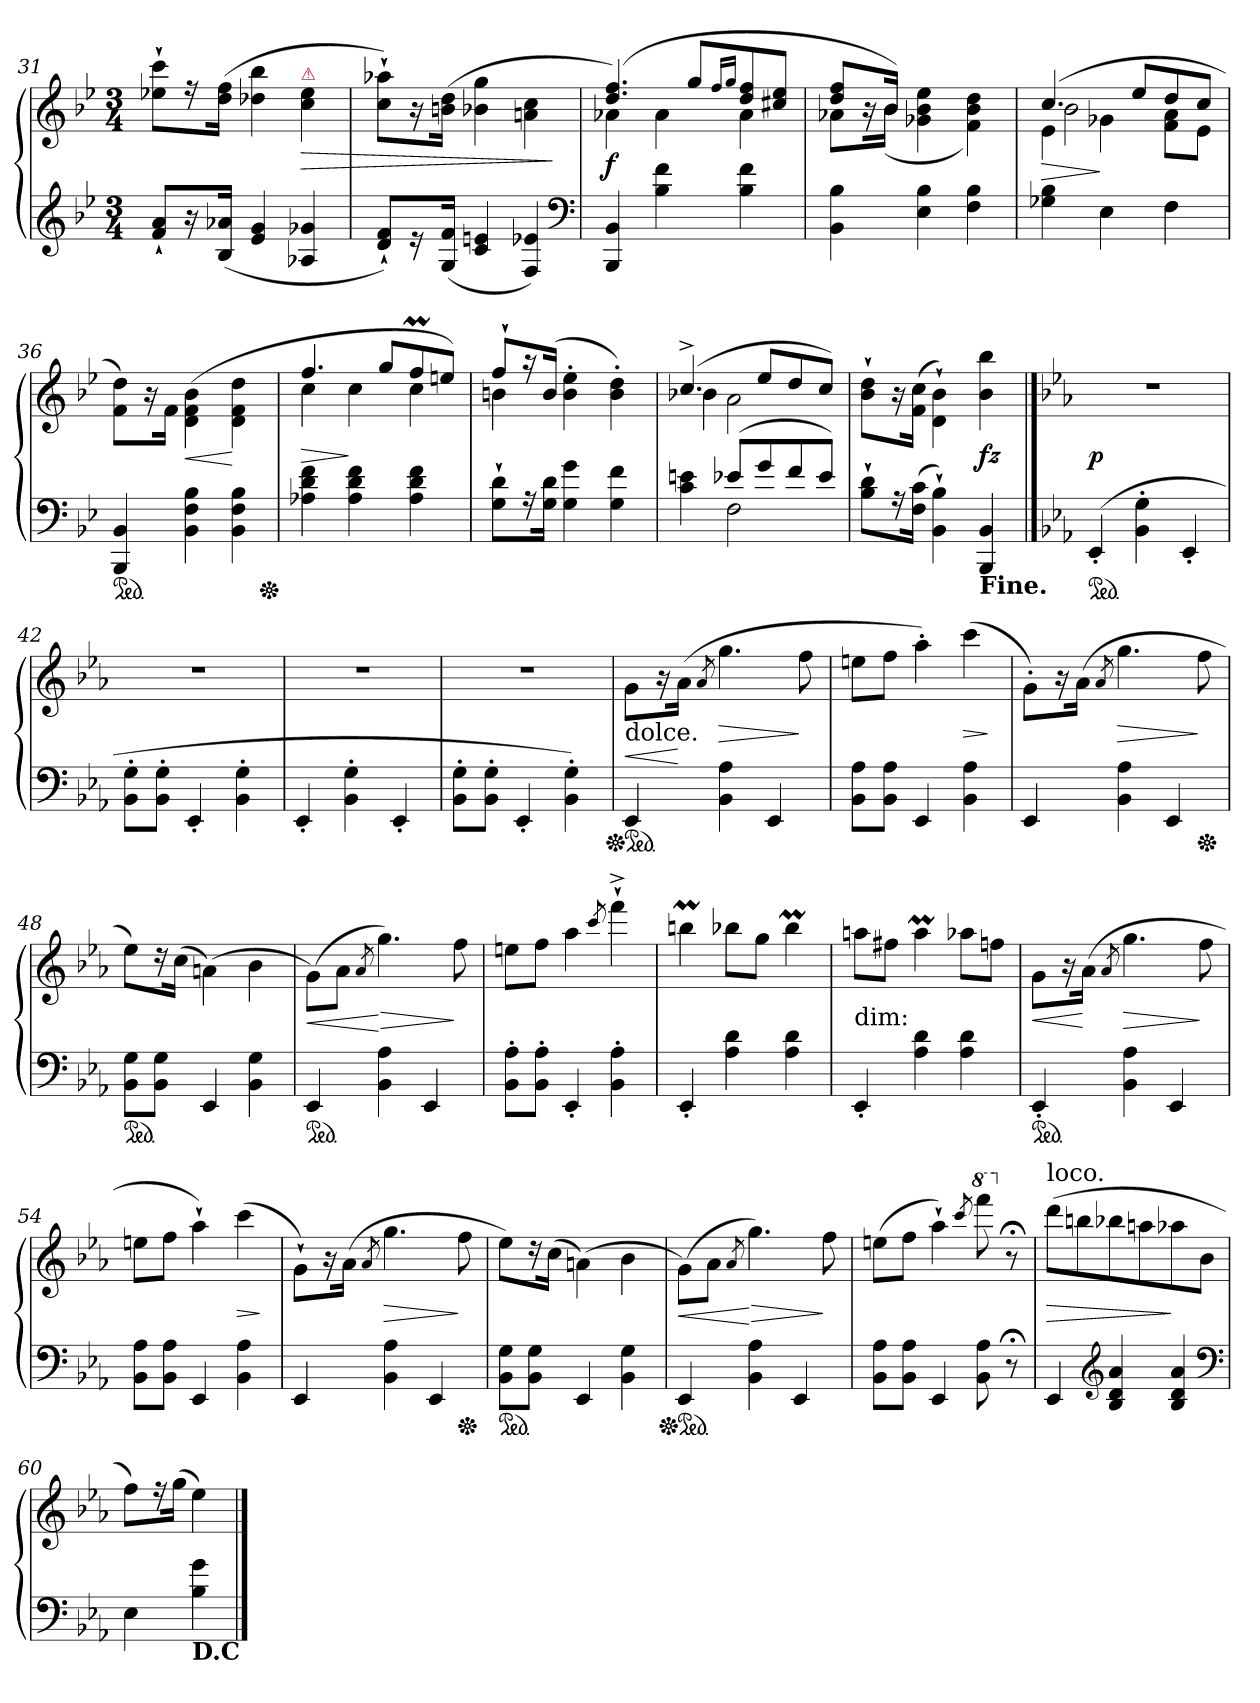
**kern	**kern	**dynam
*part1	*part1	*part1
*staff2	*staff1	*staff1/2
*clefG2	*clefG2	*
*k[b-e-]	*k[b-e-]	*
*M3/4	*M3/4	*
=31	=31	=31
8f`< 8a`<L	8ee-X`> 8ccc`>L	.
16r	16r	.
(16B- 16a-XJk	(16dd 16ffJk	.
4e- 4g	4dd-X 4bb-	.
!	!LO:TX:a:color=crimson:t=⚠	!
!	!	!LO:HP:b
4A-X 4g-X	4cc 4ee-	>
=32	=32	=32
8d`< 8f`<L)	8cc`> 8aa-X`>L)	.
16r	16r	.
(16G 16fJk	(16bn 16ddJk	.
4c 4en	4b-X 4gg	.
4F 4e-X)	4an 4cc	.
*clefF4	*	*
.	.	]
=33	=33	=33
*	*^	*
4BBB- 4BB-	(>4.dd 4.ff)	4a-X	f
4B- 4f	.	4a-	.
.	8ggL	.	.
.	16qff/LL	.	.
.	16qgg/JJ	.	.
4B- 4f	8dd 8ff	4a-	.
.	8cc#X 8ee-J	.	.
=34	=34	=34	=34
4BB- 4B-	8dd 8ffL	8a-XL	.
.	16r	16ryy	.
.	16b-Jk)	(>16b-Jk	.
4E- 4B-	2ryy	4g-X 4b- 4ee-	.
4F 4B-	.	4f\ 4b-\ 4dd\)	.
=35	=35	=35	=35
*	*	*^	*
4G-X 4B-	(4.cc	2b-	4e-\	>
4E-	.	.	4g-X\	]
.	8ee-L	.	.	.
4F	8dd	4ryy	8f\ 8a\L	.
.	8ccJ	.	8e-\J	.
*	*v	*v	*v	*
=36	=36	=36
*ped	*	*
4BBB- 4BB-	8f\ 8dd\L)	.
.	16r	.
.	16fJk	.
4BB- 4F 4B-	(4d\ 4f\ 4b-\	<
4BB- 4F 4B-	4d\ 4f\ 4dd\	[
*Xped	*	*
=37	=37	=37
*	*^	*
4A-X 4d 4f	4.ff	4cc	>
4A- 4d 4f	.	4cc	]
.	8ggL	.	.
4A- 4d 4f	8ffM	4cc	.
.	8eenJ)	.	.
=38	=38	=38	=38
8G`> 8d`>L	8ff`>L	4bn	.
16r	16r	.	.
16G 16dJk	(16bJk	.	.
4G 4g	2ryy	4b'> 4ee-'>	.
4G 4f	.	4b'> 4dd'>)	.
=39	=39	=39	=39
*^	*	*	*
4ryy	4c 4en	(4.cc^>	4b-X	.
(<8e-XL	2F	.	2a	.
8g	.	8ee-L	.	.
8f	.	8dd	.	.
8e-J)	.	8ccJ)	.	.
*v	*v	*	*	*
*	*v	*v	*
=40	=40	=40
8B-`> 8d`>L	8b-`>\ 8dd`>\L	.
16r	16r	.
(16F 16cJk	(16f 16ccJk	.
4BB-`> 4B-`>)	4d`>\ 4b-`>\)	.
!LO:TX:b:B:t=Fine.	!	!
4BBB- 4BB-	4b- 4bb-	fz
==41	==41	==41
*k[b-e-a-]	*k[b-e-a-]	*
*ped	*	*
(4EE-'<	2.r	p
4BB-'> 4G'>	.	.
4EE-'<	.	.
=42	=42	=42
8BB-'> 8G'>L	2.r	.
8BB-'> 8G'>J	.	.
4EE-'<	.	.
4BB-'> 4G'>	.	.
=43	=43	=43
4EE-'<	2.r	.
4BB-'> 4G'>	.	.
4EE-'<	.	.
=44	=44	=44
8BB-'> 8G'>L	2.r	.
8BB-'> 8G'>J	.	.
4EE-'<	.	.
4BB-'> 4G'>)	.	.
=45	=45	=45
!	!LO:TX:b:t=dolce.	!
*Xped	*	*
*ped	*	*
4EE-	8g\L	<
.	16r	.
.	(>16a-Jk	[
.	8qa-/	.
4BB- 4A-	4.gg	>
4EE-	.	.
.	8ff	]
=46	=46	=46
8BB- 8A-L	8eenL	.
8BB- 8A-J	8ffJ	.
4EE-	4aa-'>)	.
4BB- 4A-	(4ccc	>
.	.	]
=47	=47	=47
4EE-	8g'>\L)	.
.	16r	.
.	(>16a-Jk	.
.	8qa-/	.
4BB- 4A-	4.gg	>
4EE-	.	.
*Xped	*	*
.	8ff	]
=48	=48	=48
*ped	*	*
8BB- 8GL	8ee-L)	.
8BB- 8GJ	16r	.
.	(16ccJk	.
4EE-	(>4an\)	.
4BB- 4G	4b-	.
=49	=49	=49
*ped	*	*
4EE-	(8g\L)	<
.	8a-J	.
.	8qa-/	.
4BB- 4A-	4.gg)	[ >
4EE-	.	.
.	8ff	]
=50	=50	=50
8BB-'> 8A-'>L	8eenL	.
8BB-'> 8A-'>J	8ffJ	.
4EE-'<	4aa-	.
.	8qccc/	.
4BB-'> 4A-'>	4fff`>^<	.
=51	=51	=51
4EE-'<	4bbnm	.
4A- 4d	8bb-XL	.
.	8ggJ	.
4A- 4d	4bb-M	.
=52	=52	=52
!	!LO:TX:c:t=dim&colon;	!
4EE-'<	8aanL	.
.	8ff#XJ	.
4A- 4d	4aam	.
4A- 4d	8aa-XL	.
.	8ffnJ	.
=53	=53	=53
*ped	*	*
4EE-'<	8g\L	<
.	16r	.
.	(>16a-Jk	[
.	8qa-/	.
4BB- 4A-	4.gg	>
4EE-	.	.
.	8ff	]
=54	=54	=54
8BB- 8A-L	8eenL	.
8BB- 8A-J	8ffJ	.
4EE-	4aa-`>)	.
4BB- 4A-	(4ccc	>
.	.	]
=55	=55	=55
4EE-	8g`>\L)	.
.	16r	.
.	(>16a-Jk	.
.	8qa-/	.
4BB- 4A-	4.gg	>
4EE-	.	.
*Xped	*	*
.	8ff	]
=56	=56	=56
*ped	*	*
8BB- 8GL	8ee-L)	.
8BB- 8GJ	16r	.
.	(16ccJk	.
4EE-	(4an\)	.
4BB- 4G	4b-	.
=57	=57	=57
*Xped	*	*
*ped	*	*
4EE-	(8g\L)	<
.	8a-J	.
.	8qa-/	.
4BB- 4A-	4.gg)	[ >
4EE-	.	.
.	8ff	]
=58	=58	=58
8BB- 8A-L	(8eenL	.
8BB- 8A-J	8ffJ	.
4EE-	4aa-`>)	.
.	8qccc/	.
*	*8va	*
8BB- 8A-	8ffff	.
*	*X8va	*
8r;<	8r;<	.
=59	=59	=59
!	!LO:TX:a:t=loco.	!
4EE-	(8dddL	>
.	8bbn	.
*clefG2	*	*
4B- 4d 4a-	8bb-X	.
.	8aan	.
4B- 4d 4a-	8aa-X	]
.	8b-J	.
*clefF4	*	*
=60	=60	=60
4E-	8ffL)	.
.	16r	.
.	(16ggJk	.
!LO:TX:b:B:t=D.C	!	!
4B- 4g	4ee-)	.
==	==	==
*-	*-	*-
